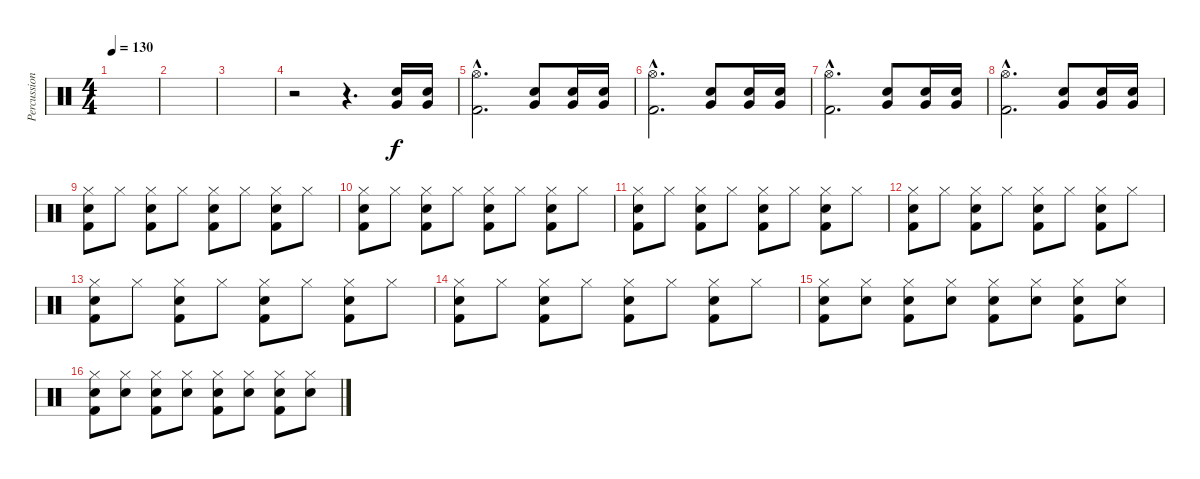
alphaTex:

\track ("Percussion" "Percussion") {instrument percussion}
\staff {score}
\articulation defaults
\ts (4 4)
\tempo 130
\clef neutral
\ks c
|
|
|
r.2 r.4{d} ("Snare (hit) 2" "Very Low Tom (hit)").16 ("Snare (hit) 2" "Very Low Tom (hit)").16 |
("Hi-Hat (open)"{hac} "Kick (hit) 2"{hac}).2{d} ("Snare (hit) 2" "Very Low Tom (hit)").8 ("Snare (hit) 2" "Very Low Tom (hit)").16 ("Snare (hit) 2" "Very Low Tom (hit)").16 |
("Hi-Hat (open)"{hac} "Kick (hit) 2"{hac}).2{d} ("Snare (hit) 2" "Very Low Tom (hit)").8 ("Snare (hit) 2" "Very Low Tom (hit)").16 ("Snare (hit) 2" "Very Low Tom (hit)").16 |
("Hi-Hat (open)"{hac} "Kick (hit) 2"{hac}).2{d} ("Snare (hit) 2" "Very Low Tom (hit)").8 ("Snare (hit) 2" "Very Low Tom (hit)").16 ("Snare (hit) 2" "Very Low Tom (hit)").16 |
("Hi-Hat (open)"{hac} "Kick (hit) 2"{hac}).2{d} ("Snare (hit) 2" "Very Low Tom (hit)").8 ("Snare (hit) 2" "Very Low Tom (hit)").16 ("Snare (hit) 2" "Very Low Tom (hit)").16 |
("Snare (hit) 2" "Hi-Hat (closed)" "Kick (hit) 2").8 "Hi-Hat (closed)".8 ("Snare (hit) 2" "Hi-Hat (closed)" "Kick (hit) 2").8 "Hi-Hat (closed)".8 ("Snare (hit) 2" "Hi-Hat (closed)" "Kick (hit) 2").8 "Hi-Hat (closed)".8 ("Snare (hit) 2" "Hi-Hat (closed)" "Kick (hit) 2").8 "Hi-Hat (closed)".8 |
("Snare (hit) 2" "Hi-Hat (closed)" "Kick (hit) 2").8 "Hi-Hat (closed)".8 ("Snare (hit) 2" "Hi-Hat (closed)" "Kick (hit) 2").8 "Hi-Hat (closed)".8 ("Snare (hit) 2" "Hi-Hat (closed)" "Kick (hit) 2").8 "Hi-Hat (closed)".8 ("Snare (hit) 2" "Hi-Hat (closed)" "Kick (hit) 2").8 "Hi-Hat (closed)".8 |
("Snare (hit) 2" "Hi-Hat (closed)" "Kick (hit) 2").8 "Hi-Hat (closed)".8 ("Snare (hit) 2" "Hi-Hat (closed)" "Kick (hit) 2").8 "Hi-Hat (closed)".8 ("Snare (hit) 2" "Hi-Hat (closed)" "Kick (hit) 2").8 "Hi-Hat (closed)".8 ("Snare (hit) 2" "Hi-Hat (closed)" "Kick (hit) 2").8 "Hi-Hat (closed)".8 |
("Snare (hit) 2" "Hi-Hat (closed)" "Kick (hit) 2").8 "Hi-Hat (closed)".8 ("Snare (hit) 2" "Hi-Hat (closed)" "Kick (hit) 2").8 "Hi-Hat (closed)".8 ("Snare (hit) 2" "Hi-Hat (closed)" "Kick (hit) 2").8 "Hi-Hat (closed)".8 ("Snare (hit) 2" "Hi-Hat (closed)" "Kick (hit) 2").8 "Hi-Hat (closed)".8 |
("Snare (hit) 2" "Hi-Hat (closed)" "Kick (hit) 2").8 "Hi-Hat (closed)".8 ("Snare (hit) 2" "Hi-Hat (closed)" "Kick (hit) 2").8 "Hi-Hat (closed)".8 ("Snare (hit) 2" "Hi-Hat (closed)" "Kick (hit) 2").8 "Hi-Hat (closed)".8 ("Snare (hit) 2" "Hi-Hat (closed)" "Kick (hit) 2").8 "Hi-Hat (closed)".8 |
("Snare (hit) 2" "Hi-Hat (closed)" "Kick (hit) 2").8 "Hi-Hat (closed)".8 ("Snare (hit) 2" "Hi-Hat (closed)" "Kick (hit) 2").8 "Hi-Hat (closed)".8 ("Snare (hit) 2" "Hi-Hat (closed)" "Kick (hit) 2").8 "Hi-Hat (closed)".8 ("Snare (hit) 2" "Hi-Hat (closed)" "Kick (hit) 2").8 "Hi-Hat (closed)".8 |
("Hi-Hat (closed)" "Snare (hit) 2" "Kick (hit) 2").8{volume 13} ("Hi-Hat (closed)" "Snare (hit) 2").8 ("Hi-Hat (closed)" "Snare (hit) 2" "Kick (hit) 2").8{volume 14} ("Hi-Hat (closed)" "Snare (hit) 2").8 ("Hi-Hat (closed)" "Snare (hit) 2" "Kick (hit) 2").8{volume 15} ("Hi-Hat (closed)" "Snare (hit) 2").8 ("Hi-Hat (closed)" "Snare (hit) 2" "Kick (hit) 2").8{volume 16} ("Hi-Hat (closed)" "Snare (hit) 2").8 |
("Hi-Hat (closed)" "Snare (hit) 2" "Kick (hit) 2").8 ("Hi-Hat (closed)" "Snare (hit) 2").8 ("Hi-Hat (closed)" "Snare (hit) 2" "Kick (hit) 2").8 ("Hi-Hat (closed)" "Snare (hit) 2").8 ("Hi-Hat (closed)" "Snare (hit) 2" "Kick (hit) 2").8 ("Hi-Hat (closed)" "Snare (hit) 2").8 ("Hi-Hat (closed)" "Snare (hit) 2" "Kick (hit) 2").8 ("Hi-Hat (closed)" "Snare (hit) 2").8
